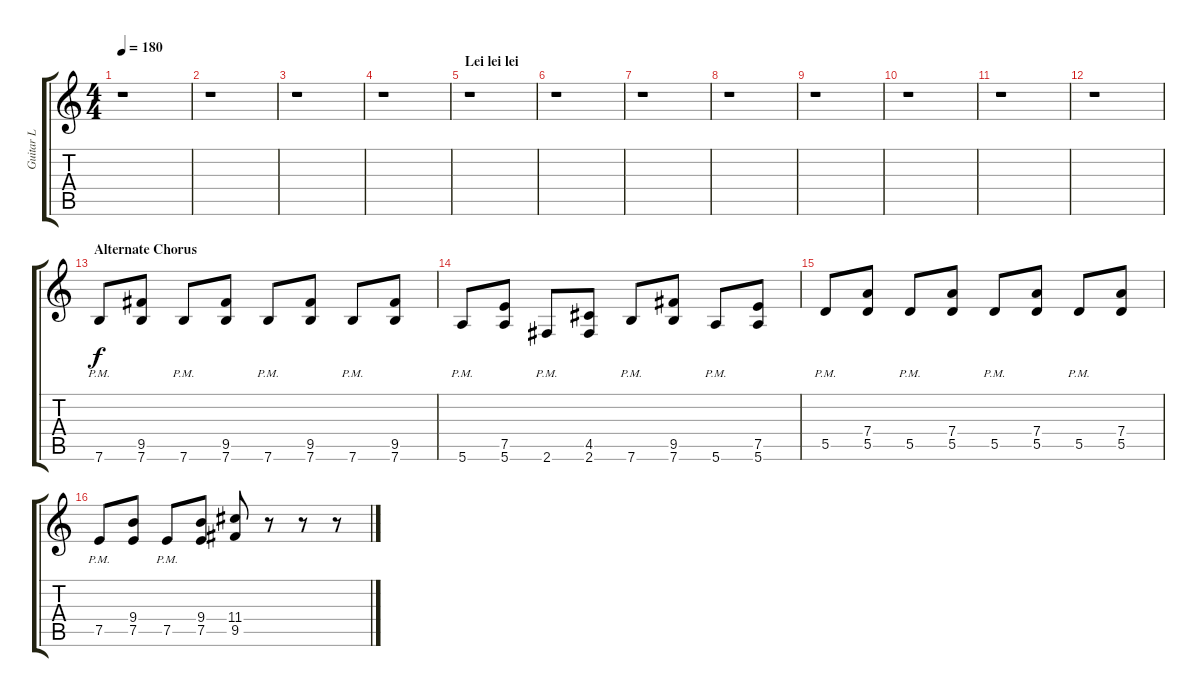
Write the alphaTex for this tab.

\track ("Guitar L" "Guitar L") {instrument distortionguitar}
\staff {score tabs}
\tuning (E4 B3 G3 D3 A2 E2) {hide}
\ts (4 4)
\tempo 180
\clef g2
\ks c
r.1{dy f} |
r.1 |
r.1 |
r.1 |
\section ("" "Lei lei lei")
r.1 |
r.1 |
r.1 |
r.1 |
r.1 |
r.1 |
r.1 |
r.1 |
\section ("" "Alternate Chorus")
7.6{pm}.8 (9.5 7.6).8 7.6{pm}.8 (9.5 7.6).8 7.6{pm}.8 (9.5 7.6).8 7.6{pm}.8 (9.5 7.6).8 |
5.6{pm}.8 (7.5 5.6).8 2.6{pm}.8 (4.5 2.6).8 7.6{pm}.8 (9.5 7.6).8 5.6{pm}.8 (7.5 5.6).8 |
5.5{pm}.8 (7.4 5.5).8 5.5{pm}.8 (7.4 5.5).8 5.5{pm}.8 (7.4 5.5).8 5.5{pm}.8 (7.4 5.5).8 |
7.5{pm}.8 (9.4 7.5).8 7.5{pm}.8 (9.4 7.5).8 (11.4 9.5).8 r.8 r.8 r.8
